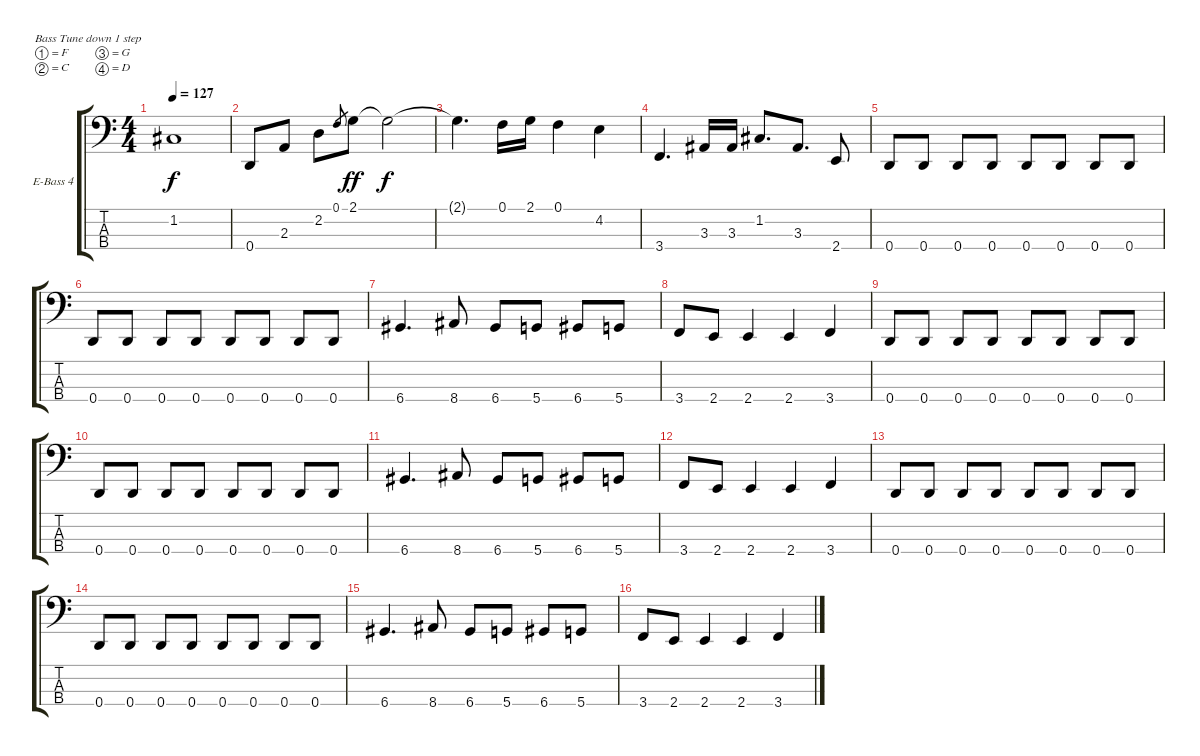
\bracketExtendMode groupsimilarinstruments
\firstSystemTrackNameOrientation horizontal
\otherSystemsTrackNameOrientation horizontal
\track ("Bass (4 string)" "E-Bass 4") {instrument electricbassfinger}
\staff {score tabs}
\tuning (F2 C2 G1 D1)
\ts (4 4)
\tempo 127
\clef f4
\scale
0.333333
\ks c
1.2{t}.1{dy f} |
\scale
0.333333 0.4.8 2.3.8 2.2.8 0.1.8{gr} 2.1.8{dy ff} 2.1{t}.2{dy f} |
\scale
0.333333 2.1{t}.4{d} 0.1.16 2.1.16 0.1.4 4.2.4 |
\scale
0.333333 3.4.4{d} 3.3.16 3.3.16 1.2.8{d} 3.3.8{d} 2.4.8 |
\scale
0.333333 0.4.8 0.4.8 0.4.8 0.4.8 0.4.8 0.4.8 0.4.8 0.4.8 |
\scale
0.333333 0.4.8 0.4.8 0.4.8 0.4.8 0.4.8 0.4.8 0.4.8 0.4.8 |
\scale
0.333333 6.4.4{d} 8.4.8 6.4.8 5.4.8 6.4.8 5.4.8 |
\scale
0.333333 3.4.8 2.4.8 2.4.4 2.4.4 3.4.4 |
\scale
0.333333 0.4.8 0.4.8 0.4.8 0.4.8 0.4.8 0.4.8 0.4.8 0.4.8 |
\scale
0.333333 0.4.8 0.4.8 0.4.8 0.4.8 0.4.8 0.4.8 0.4.8 0.4.8 |
\scale
0.333333 6.4.4{d} 8.4.8 6.4.8 5.4.8 6.4.8 5.4.8 |
\scale
0.333333 3.4.8 2.4.8 2.4.4 2.4.4 3.4.4 |
\scale
0.333333 0.4.8 0.4.8 0.4.8 0.4.8 0.4.8 0.4.8 0.4.8 0.4.8 |
\scale
0.333333 0.4.8 0.4.8 0.4.8 0.4.8 0.4.8 0.4.8 0.4.8 0.4.8 |
\scale
0.333333 6.4.4{d} 8.4.8 6.4.8 5.4.8 6.4.8 5.4.8 |
\scale
0.333333 3.4.8 2.4.8 2.4.4 2.4.4 3.4.4
